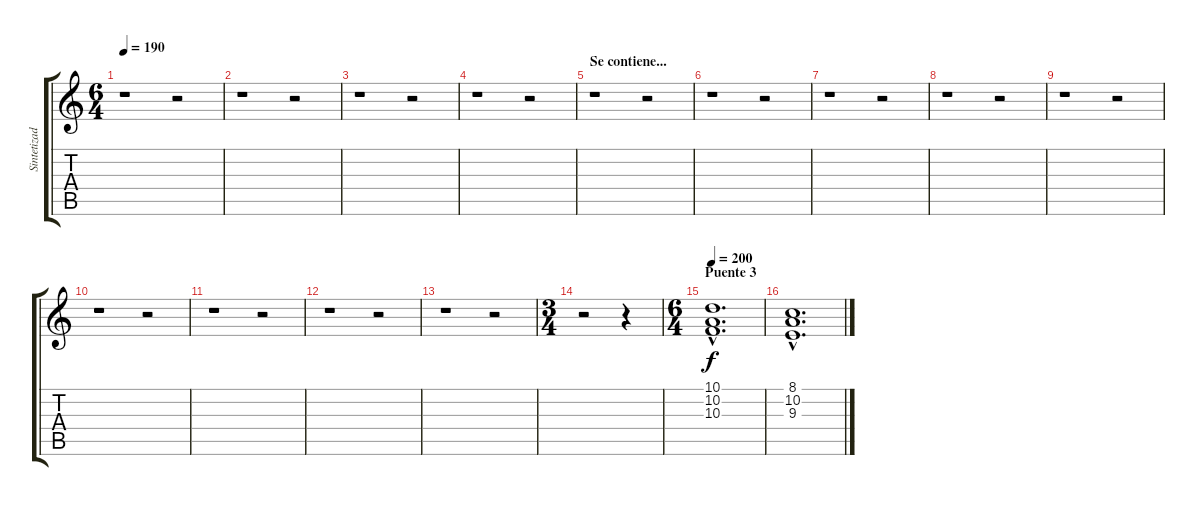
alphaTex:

\track ("Sintetizador 2" "Sintetizad") {instrument stringensemble1}
\staff {score tabs}
\tuning (E4 B3 G3 D3 A2 E2) {hide}
\ts (6 4)
\tempo 190
\clef g2
\ks c
r.1{dy ppp} r.2 |
r.1 r.2 |
r.1 r.2 |
r.1 r.2 |
\section ("" "Se contiene...")
r.1 r.2 |
r.1 r.2 |
r.1 r.2 |
r.1 r.2 |
r.1 r.2 |
r.1 r.2 |
r.1 r.2 |
r.1 r.2 |
r.1 r.2 |
\ts (3 4)
r.2 r.4 |
\ts (6 4)
\section ("" "Puente 3")
\tempo 200
(10.1{hac} 10.2{hac} 10.3{hac}).1{d dy f} |
(8.1{hac} 10.2{hac} 9.3{hac}).1{d}
